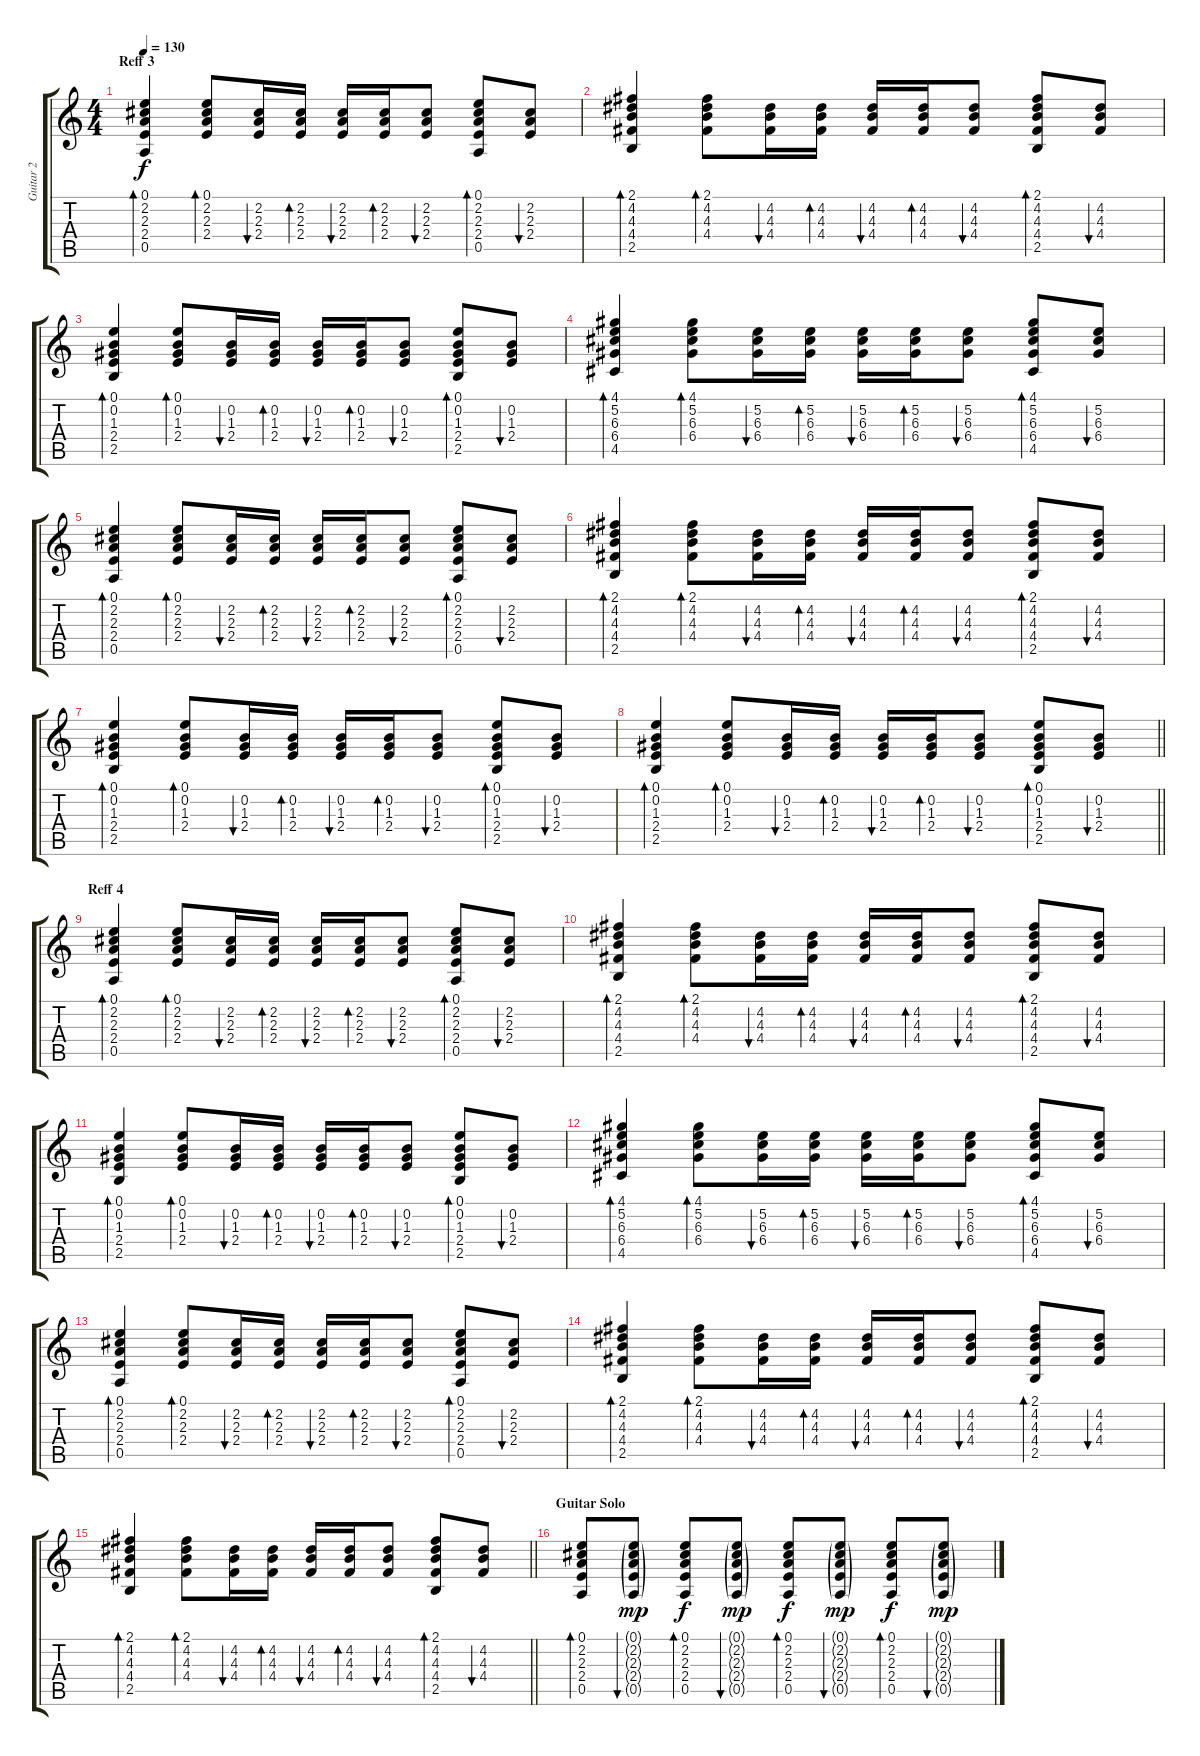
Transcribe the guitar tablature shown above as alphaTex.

\track ("Guitar 2" "Guitar 2") {instrument electricguitarclean}
\staff {score tabs}
\tuning (E4 B3 G3 D3 A2 E2) {hide}
\ts (4 4)
\section ("" "Reff 3")
\tempo 130
\clef g2
\ks c
(0.1 2.2 2.3 2.4 0.5).4{bd 30 dy f volume 9 balance 3 instrument acousticguitarsteel} (0.1 2.2 2.3 2.4).8{bd 30} (2.2 2.3 2.4).16{bu 30} (2.2 2.3 2.4).16{bd 30} (2.2 2.3 2.4).16{bu 30} (2.2 2.3 2.4).16{bd 30} (2.2 2.3 2.4).8{bu 30} (0.1 2.2 2.3 2.4 0.5).8{bd 30} (2.2 2.3 2.4).8{bu 30} |
(2.1 4.2 4.3 4.4 2.5).4{bd 30} (2.1 4.2 4.3 4.4).8{bd 30} (4.2 4.3 4.4).16{bu 30} (4.2 4.3 4.4).16{bd 30} (4.2 4.3 4.4).16{bu 30} (4.2 4.3 4.4).16{bd 30} (4.2 4.3 4.4).8{bu 30} (2.1 4.2 4.3 4.4 2.5).8{bd 30} (4.2 4.3 4.4).8{bu 30} |
(0.1 0.2 1.3 2.4 2.5).4{bd 30} (0.1 0.2 1.3 2.4).8{bd 30} (0.2 1.3 2.4).16{bu 30} (0.2 1.3 2.4).16{bd 30} (0.2 1.3 2.4).16{bu 30} (0.2 1.3 2.4).16{bd 30} (0.2 1.3 2.4).8{bu 30} (0.1 0.2 1.3 2.4 2.5).8{bd 30} (0.2 1.3 2.4).8{bu 30} |
(4.1 5.2 6.3 6.4 4.5).4{bd 30} (4.1 5.2 6.3 6.4).8{bd 30} (5.2 6.3 6.4).16{bu 30} (5.2 6.3 6.4).16{bd 30} (5.2 6.3 6.4).16{bu 30} (5.2 6.3 6.4).16{bd 30} (5.2 6.3 6.4).8{bu 30} (4.1 5.2 6.3 6.4 4.5).8{bd 30} (5.2 6.3 6.4).8{bu 30} |
(0.1 2.2 2.3 2.4 0.5).4{bd 30} (0.1 2.2 2.3 2.4).8{bd 30} (2.2 2.3 2.4).16{bu 30} (2.2 2.3 2.4).16{bd 30} (2.2 2.3 2.4).16{bu 30} (2.2 2.3 2.4).16{bd 30} (2.2 2.3 2.4).8{bu 30} (0.1 2.2 2.3 2.4 0.5).8{bd 30} (2.2 2.3 2.4).8{bu 30} |
(2.1 4.2 4.3 4.4 2.5).4{bd 30} (2.1 4.2 4.3 4.4).8{bd 30} (4.2 4.3 4.4).16{bu 30} (4.2 4.3 4.4).16{bd 30} (4.2 4.3 4.4).16{bu 30} (4.2 4.3 4.4).16{bd 30} (4.2 4.3 4.4).8{bu 30} (2.1 4.2 4.3 4.4 2.5).8{bd 30} (4.2 4.3 4.4).8{bu 30} |
(0.1 0.2 1.3 2.4 2.5).4{bd 30} (0.1 0.2 1.3 2.4).8{bd 30} (0.2 1.3 2.4).16{bu 30} (0.2 1.3 2.4).16{bd 30} (0.2 1.3 2.4).16{bu 30} (0.2 1.3 2.4).16{bd 30} (0.2 1.3 2.4).8{bu 30} (0.1 0.2 1.3 2.4 2.5).8{bd 30} (0.2 1.3 2.4).8{bu 30} |
\barLineRight lightlight
(0.1 0.2 1.3 2.4 2.5).4{bd 30} (0.1 0.2 1.3 2.4).8{bd 30} (0.2 1.3 2.4).16{bu 30} (0.2 1.3 2.4).16{bd 30} (0.2 1.3 2.4).16{bu 30} (0.2 1.3 2.4).16{bd 30} (0.2 1.3 2.4).8{bu 30} (0.1 0.2 1.3 2.4 2.5).8{bd 30} (0.2 1.3 2.4).8{bu 30} |
\section ("" "Reff 4")
(0.1 2.2 2.3 2.4 0.5).4{bd 30} (0.1 2.2 2.3 2.4).8{bd 30} (2.2 2.3 2.4).16{bu 30} (2.2 2.3 2.4).16{bd 30} (2.2 2.3 2.4).16{bu 30} (2.2 2.3 2.4).16{bd 30} (2.2 2.3 2.4).8{bu 30} (0.1 2.2 2.3 2.4 0.5).8{bd 30} (2.2 2.3 2.4).8{bu 30} |
(2.1 4.2 4.3 4.4 2.5).4{bd 30} (2.1 4.2 4.3 4.4).8{bd 30} (4.2 4.3 4.4).16{bu 30} (4.2 4.3 4.4).16{bd 30} (4.2 4.3 4.4).16{bu 30} (4.2 4.3 4.4).16{bd 30} (4.2 4.3 4.4).8{bu 30} (2.1 4.2 4.3 4.4 2.5).8{bd 30} (4.2 4.3 4.4).8{bu 30} |
(0.1 0.2 1.3 2.4 2.5).4{bd 30} (0.1 0.2 1.3 2.4).8{bd 30} (0.2 1.3 2.4).16{bu 30} (0.2 1.3 2.4).16{bd 30} (0.2 1.3 2.4).16{bu 30} (0.2 1.3 2.4).16{bd 30} (0.2 1.3 2.4).8{bu 30} (0.1 0.2 1.3 2.4 2.5).8{bd 30} (0.2 1.3 2.4).8{bu 30} |
(4.1 5.2 6.3 6.4 4.5).4{bd 30} (4.1 5.2 6.3 6.4).8{bd 30} (5.2 6.3 6.4).16{bu 30} (5.2 6.3 6.4).16{bd 30} (5.2 6.3 6.4).16{bu 30} (5.2 6.3 6.4).16{bd 30} (5.2 6.3 6.4).8{bu 30} (4.1 5.2 6.3 6.4 4.5).8{bd 30} (5.2 6.3 6.4).8{bu 30} |
(0.1 2.2 2.3 2.4 0.5).4{bd 30} (0.1 2.2 2.3 2.4).8{bd 30} (2.2 2.3 2.4).16{bu 30} (2.2 2.3 2.4).16{bd 30} (2.2 2.3 2.4).16{bu 30} (2.2 2.3 2.4).16{bd 30} (2.2 2.3 2.4).8{bu 30} (0.1 2.2 2.3 2.4 0.5).8{bd 30} (2.2 2.3 2.4).8{bu 30} |
(2.1 4.2 4.3 4.4 2.5).4{bd 30} (2.1 4.2 4.3 4.4).8{bd 30} (4.2 4.3 4.4).16{bu 30} (4.2 4.3 4.4).16{bd 30} (4.2 4.3 4.4).16{bu 30} (4.2 4.3 4.4).16{bd 30} (4.2 4.3 4.4).8{bu 30} (2.1 4.2 4.3 4.4 2.5).8{bd 30} (4.2 4.3 4.4).8{bu 30} |
\barLineRight lightlight
(2.1 4.2 4.3 4.4 2.5).4{bd 30} (2.1 4.2 4.3 4.4).8{bd 30} (4.2 4.3 4.4).16{bu 30} (4.2 4.3 4.4).16{bd 30} (4.2 4.3 4.4).16{bu 30} (4.2 4.3 4.4).16{bd 30} (4.2 4.3 4.4).8{bu 30} (2.1 4.2 4.3 4.4 2.5).8{bd 30} (4.2 4.3 4.4).8{bu 30} |
\section ("" "Guitar Solo")
(0.1 2.2 2.3 2.4 0.5).8{bd 30} (0.1{g} 2.2{g} 2.3{g} 2.4{g} 0.5{g}).8{bu 30 dy mp} (0.1 2.2 2.3 2.4 0.5).8{bd 30 dy f} (0.1{g} 2.2{g} 2.3{g} 2.4{g} 0.5{g}).8{bu 30 dy mp} (0.1 2.2 2.3 2.4 0.5).8{bd 30 dy f} (0.1{g} 2.2{g} 2.3{g} 2.4{g} 0.5{g}).8{bu 30 dy mp} (0.1 2.2 2.3 2.4 0.5).8{bd 30 dy f} (0.1{g} 2.2{g} 2.3{g} 2.4{g} 0.5{g}).8{bu 30 dy mp}
